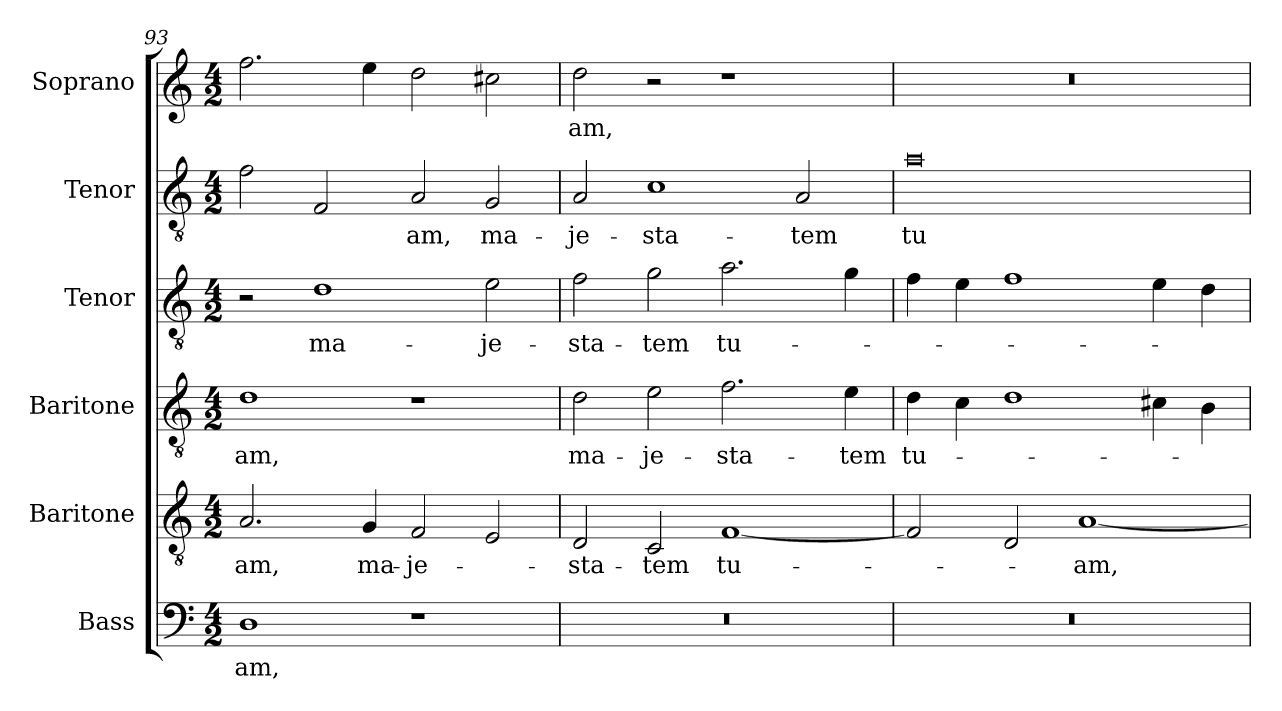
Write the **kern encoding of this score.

**kern	**text	**kern	**text	**kern	**text	**kern	**text	**kern	**text	**kern	**text
*part6	*part6	*part5	*part5	*part4	*part4	*part3	*part3	*part2	*part2	*part1	*part1
*staff6	*staff6	*staff5	*staff5	*staff4	*staff4	*staff3	*staff3	*staff2	*staff2	*staff1	*staff1
*I"Bass	*	*I"Baritone	*	*I"Baritone	*	*I"Tenor	*	*I"Tenor	*	*I"Soprano	*
*I'B.	*	*I'Bar.	*	*I'Bar.	*	*I'T.	*	*I'T.	*	*I'S.	*
*clefF4	*	*clefGv2	*	*clefGv2	*	*clefGv2	*	*clefGv2	*	*clefG2	*
*	*	*ITrd7c12	*	*ITrd7c12	*	*ITrd7c12	*	*ITrd7c12	*	*	*
*k[]	*	*k[]	*	*k[]	*	*k[]	*	*k[]	*	*k[]	*
*C:	*	*C:	*	*C:	*	*C:	*	*C:	*	*C:	*
*M4/2	*	*M4/2	*	*M4/2	*	*M4/2	*	*M4/2	*	*M4/2	*
=93	=93	=93	=93	=93	=93	=93	=93	=93	=93	=93	=93
!	!LO:LY:b:color=#000000	!	!	!	!	!	!	!	!	!	!
!	!	!	!LO:LY:b:color=#000000	!	!	!	!	!	!	!	!
!	!	!	!	!	!LO:LY:b:color=#000000	!	!	!	!	!	!
1Di	-am,	2.AAi/	-am,	1Di	-am,	2r	.	2Fi\	.	2.ffi\	.
!	!	!	!	!	!	!	!LO:LY:b:color=#000000	!	!	!	!
.	.	.	.	.	.	1Di	ma-	2FFi/	.	.	.
!	!	!	!LO:LY:b:color=#000000	!	!	!	!	!	!	!	!
.	.	4GGi/	ma-	.	.	.	.	.	.	4eei\	.
!	!	!	!LO:LY:b:color=#000000	!	!	!	!	!	!	!	!
!	!	!	!	!	!	!	!	!	!LO:LY:b:color=#000000	!	!
1r	.	2FFi/	-je-	1r	.	.	.	2AAi/	-am,	2ddi\	.
!	!	!	!	!	!	!	!LO:LY:b:color=#000000	!	!	!	!
!	!	!	!	!	!	!	!	!	!LO:LY:b:color=#000000	!	!
.	.	2EEi/	.	.	.	2Ei\	-je-	2GGi/	ma-	2cc#Xi\	.
!!LO:LB:g=z
=94	=94	=94	=94	=94	=94	=94	=94	=94	=94	=94	=94
!LO:N:vis=1	!	!	!	!	!	!	!	!	!	!	!
!	!	!	!LO:LY:b:color=#000000	!	!	!	!	!	!	!	!
!	!	!	!	!	!LO:LY:b:color=#000000	!	!	!	!	!	!
!	!	!	!	!	!	!	!LO:LY:b:color=#000000	!	!	!	!
!	!	!	!	!	!	!	!	!	!LO:LY:b:color=#000000	!	!
!	!	!	!	!	!	!	!	!	!	!	!LO:LY:b:color=#000000
0r	.	2DDi/	-sta-	2Di\	ma-	2Fi\	-sta-	2AAi/	-je-	2ddi\	-am,
!	!	!	!LO:LY:b:color=#000000	!	!	!	!	!	!	!	!
!	!	!	!	!	!LO:LY:b:color=#000000	!	!	!	!	!	!
!	!	!	!	!	!	!	!LO:LY:b:color=#000000	!	!	!	!
!	!	!	!	!	!	!	!	!	!LO:LY:b:color=#000000	!	!
.	.	2CCi/	-tem	2Ei\	-je-	2Gi\	-tem	1Ci	-sta-	2r	.
!	!	!	!LO:LY:b:color=#000000	!	!	!	!	!	!	!	!
!	!	!	!	!	!LO:LY:b:color=#000000	!	!	!	!	!	!
!	!	!	!	!	!	!	!LO:LY:b:color=#000000	!	!	!	!
.	.	[1FFi	tu-	2.Fi\	-sta-	2.Ai\	tu-	.	.	1r	.
!	!	!	!	!	!	!	!	!	!LO:LY:b:color=#000000	!	!
.	.	.	.	.	.	.	.	2AAi/	-tem	.	.
!	!	!	!	!	!LO:LY:b:color=#000000	!	!	!	!	!	!
.	.	.	.	4Ei\	-tem	4Gi\	.	.	.	.	.
=95	=95	=95	=95	=95	=95	=95	=95	=95	=95	=95	=95
!LO:N:vis=1	!	!	!	!	!	!	!	!	!	!	!
!	!	!	!	!	!LO:LY:b:color=#000000	!	!	!	!	!	!
!	!	!	!	!	!	!	!	!	!LO:LY:b:color=#000000	!LO:N:vis=1	!
0r	.	2FFi/]	.	4Di\	tu-	4Fi\	.	0Ai	tu-	0r	.
.	.	.	.	4Ci\	.	4Ei\	.	.	.	.	.
.	.	2DDi/	.	1Di	.	1Fi	.	.	.	.	.
!	!	!	!LO:LY:b:color=#000000	!	!	!	!	!	!	!	!
.	.	[1AAi	-am,	.	.	.	.	.	.	.	.
.	.	.	.	4C#Xi\	.	4Ei\	.	.	.	.	.
.	.	.	.	4BBi\	.	4Di\	.	.	.	.	.
=	=	=	=	=	=	=	=	=	=	=	=
*-	*-	*-	*-	*-	*-	*-	*-	*-	*-	*-	*-
